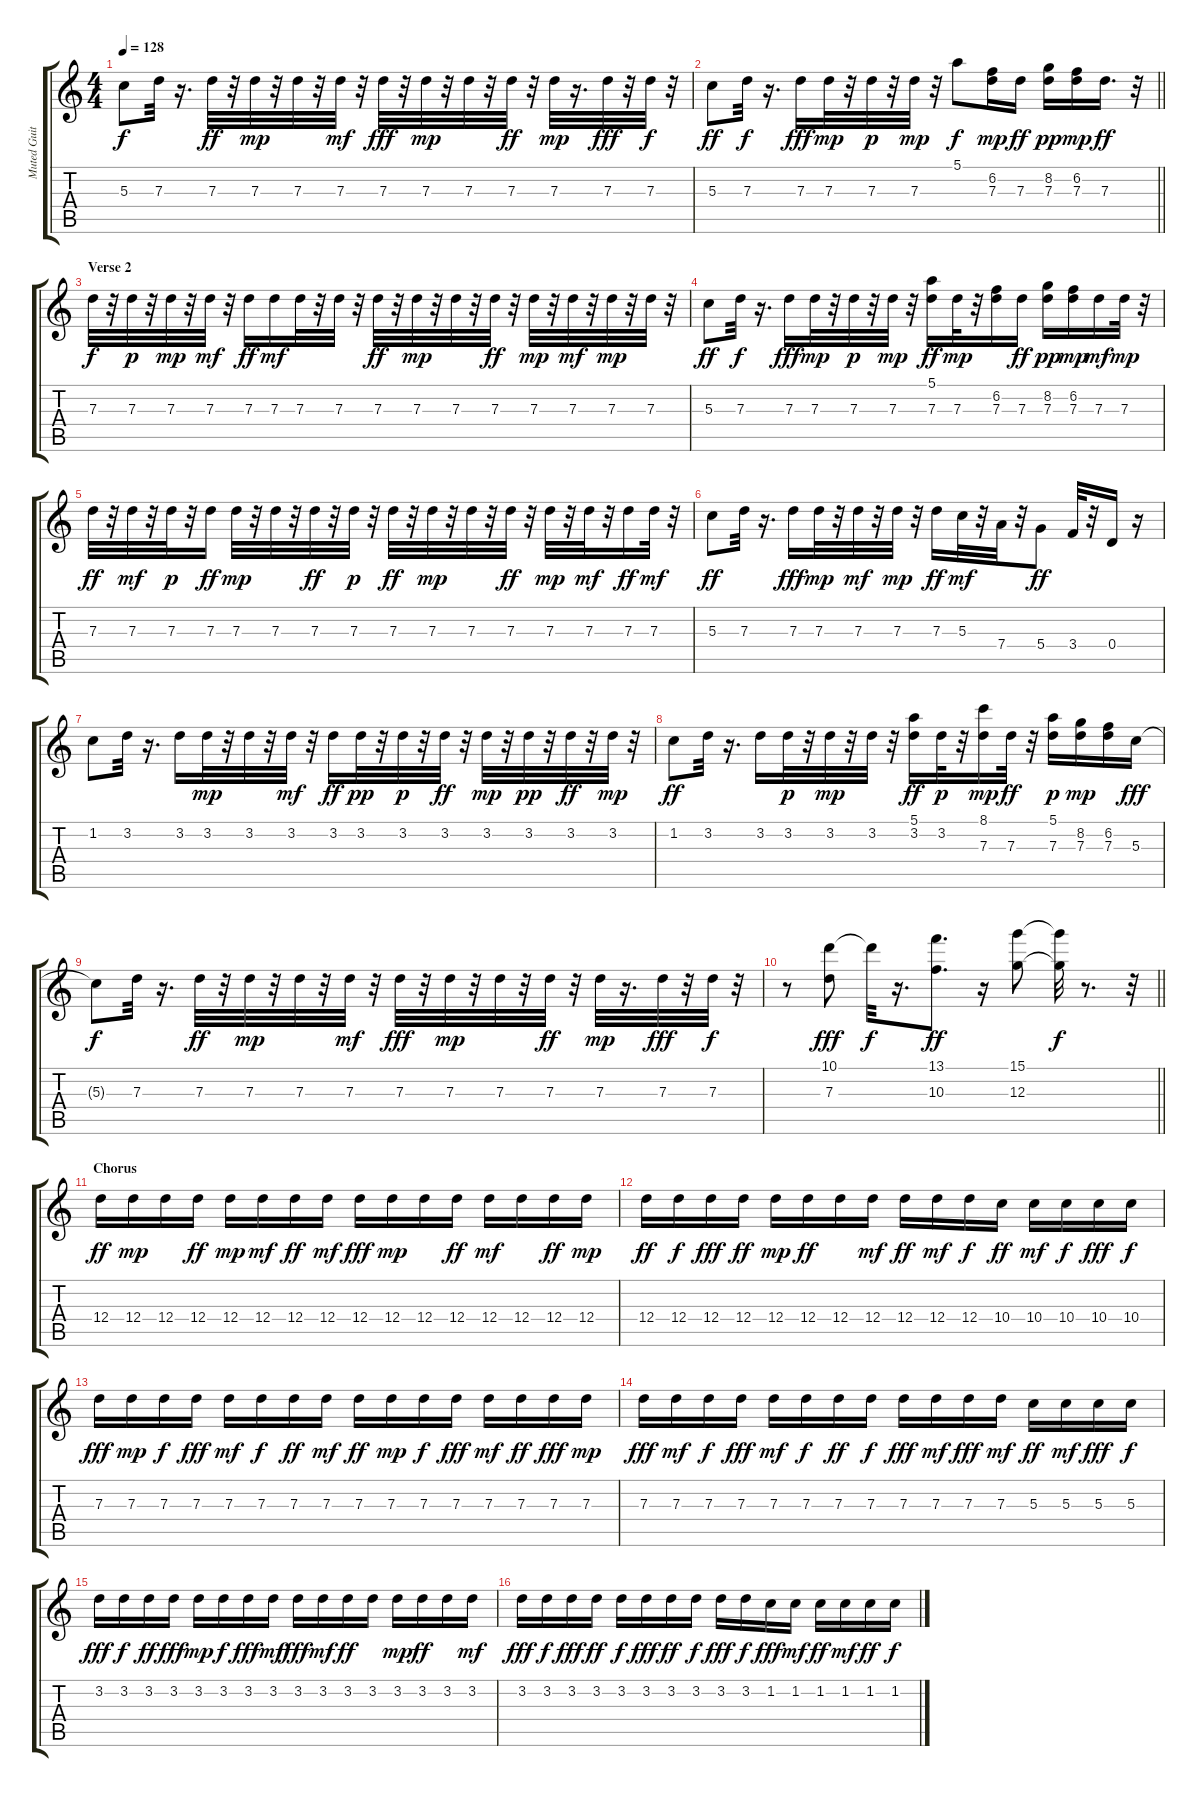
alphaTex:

\track ("Muted Guitar" "Muted Guit") {instrument electricguitarmuted}
\staff {score tabs}
\tuning (E4 B3 G3 D3 A2 E2) {hide}
\ts (4 4)
\tempo 128
\clef g2
\ks c
5.3{t}.8{dy f} 7.3.32 r.16{d} 7.3.32{dy ff} r.32 7.3.32{dy mp} r.32 7.3.32 r.32 7.3.32{dy mf} r.32 7.3.32{dy fff} r.32 7.3.32{dy mp} r.32 7.3.32 r.32 7.3.32{dy ff} r.32 7.3.32{dy mp} r.16{d} 7.3.32{dy fff} r.32 7.3.32{dy f} r.32 |
\barLineRight lightlight
5.3.8{dy ff} 7.3.32{dy f} r.16{d} 7.3.16{dy fff} 7.3.32{dy mp} r.32 7.3.32{dy p} r.32 7.3.32{dy mp} r.32 5.1.8{dy f} (6.2 7.3).16{dy mp} 7.3.16{dy ff} (8.2 7.3).16{dy pp} (6.2 7.3).16{dy mp} 7.3.16{d dy ff} r.32 |
\section ("" "Verse 2")
7.3.32{dy f} r.32 7.3.32{dy p} r.32 7.3.32{dy mp} r.32 7.3.32{dy mf} r.32 7.3.16{dy ff} 7.3.16{dy mf} 7.3.32 r.32 7.3.32 r.32 7.3.32{dy ff} r.32 7.3.32{dy mp} r.32 7.3.32 r.32 7.3.32{dy ff} r.32 7.3.32{dy mp} r.32 7.3.32{dy mf} r.32 7.3.32{dy mp} r.32 7.3.32 r.32 |
5.3.8{dy ff} 7.3.32{dy f} r.16{d} 7.3.16{dy fff} 7.3.32{dy mp} r.32 7.3.32{dy p} r.32 7.3.32{dy mp} r.32 (5.1 7.3).16{dy ff} 7.3.32{dy mp} r.32 (6.2 7.3).16 7.3.16{dy ff} (8.2 7.3).16{dy pp} (6.2 7.3).16{dy mp} 7.3.16{dy mf} 7.3.32{dy mp} r.32 |
7.3.32{dy ff} r.32 7.3.32{dy mf} r.32 7.3.32{dy p} r.32 7.3.16{dy ff} 7.3.32{dy mp} r.32 7.3.32 r.32 7.3.32{dy ff} r.32 7.3.32{dy p} r.32 7.3.32{dy ff} r.32 7.3.32{dy mp} r.32 7.3.32 r.32 7.3.32{dy ff} r.32 7.3.32{dy mp} r.32 7.3.32{dy mf} r.32 7.3.16{dy ff} 7.3.32{dy mf} r.32 |
5.3.8{dy ff} 7.3.32 r.16{d} 7.3.16{dy fff} 7.3.32{dy mp} r.32 7.3.32{dy mf} r.32 7.3.32{dy mp} r.32 7.3.16{dy ff} 5.3.32{dy mf} r.32 7.4.32 r.32 5.4.8{dy ff} 3.4.32 r.32 0.4.16 r.16 |
1.2.8 3.2.32 r.16{d} 3.2.16 3.2.32{dy mp} r.32 3.2.32 r.32 3.2.32{dy mf} r.32 3.2.16{dy ff} 3.2.32{dy pp} r.32 3.2.32{dy p} r.32 3.2.32{dy ff} r.32 3.2.32{dy mp} r.32 3.2.32{dy pp} r.32 3.2.32{dy ff} r.32 3.2.32{dy mp} r.32 |
1.2.8{dy ff} 3.2.32 r.16{d} 3.2.16 3.2.32{dy p} r.32 3.2.32{dy mp} r.32 3.2.32 r.32 (5.1 3.2).16{dy ff} 3.2.32{dy p} r.32 (8.1 7.3).16{dy mp} 7.3.32{dy ff} r.32 (5.1 7.3).16{dy p} (8.2 7.3).16{dy mp} (6.2 7.3).16 5.3.16{dy fff} |
5.3{t}.8{dy f} 7.3.32 r.16{d} 7.3.32{dy ff} r.32 7.3.32{dy mp} r.32 7.3.32 r.32 7.3.32{dy mf} r.32 7.3.32{dy fff} r.32 7.3.32{dy mp} r.32 7.3.32 r.32 7.3.32{dy ff} r.32 7.3.32{dy mp} r.16{d} 7.3.32{dy fff} r.32 7.3.32{dy f} r.32 |
\barLineRight lightlight
r.8 (10.1 7.3).8{dy fff} 10.1{t}.32{dy f} r.16{d} (13.1 10.3).8{d dy ff} r.16 (15.1 12.3).8 (15.1{t} 12.3{t}).32{dy f} r.8{d} r.32 |
\section ("" "Chorus")
12.4.16{dy ff} 12.4.16{dy mp} 12.4.16 12.4.16{dy ff} 12.4.16{dy mp} 12.4.16{dy mf} 12.4.16{dy ff} 12.4.16{dy mf} 12.4.16{dy fff} 12.4.16{dy mp} 12.4.16 12.4.16{dy ff} 12.4.16{dy mf} 12.4.16 12.4.16{dy ff} 12.4.16{dy mp} |
12.4.16{dy ff} 12.4.16{dy f} 12.4.16{dy fff} 12.4.16{dy ff} 12.4.16{dy mp} 12.4.16{dy ff} 12.4.16 12.4.16{dy mf} 12.4.16{dy ff} 12.4.16{dy mf} 12.4.16{dy f} 10.4.16{dy ff} 10.4.16{dy mf} 10.4.16{dy f} 10.4.16{dy fff} 10.4.16{dy f} |
7.3.16{dy fff} 7.3.16{dy mp} 7.3.16{dy f} 7.3.16{dy fff} 7.3.16{dy mf} 7.3.16{dy f} 7.3.16{dy ff} 7.3.16{dy mf} 7.3.16{dy ff} 7.3.16{dy mp} 7.3.16{dy f} 7.3.16{dy fff} 7.3.16{dy mf} 7.3.16{dy ff} 7.3.16{dy fff} 7.3.16{dy mp} |
7.3.16{dy fff} 7.3.16{dy mf} 7.3.16{dy f} 7.3.16{dy fff} 7.3.16{dy mf} 7.3.16{dy f} 7.3.16{dy ff} 7.3.16{dy f} 7.3.16{dy fff} 7.3.16{dy mf} 7.3.16{dy fff} 7.3.16{dy mf} 5.3.16{dy ff} 5.3.16{dy mf} 5.3.16{dy fff} 5.3.16{dy f} |
3.2.16{dy fff} 3.2.16{dy f} 3.2.16{dy ff} 3.2.16{dy fff} 3.2.16{dy mp} 3.2.16{dy f} 3.2.16{dy fff} 3.2.16{dy mf} 3.2.16{dy fff} 3.2.16{dy mf} 3.2.16{dy ff} 3.2.16 3.2.16{dy mp} 3.2.16{dy ff} 3.2.16 3.2.16{dy mf} |
3.2.16{dy fff} 3.2.16{dy f} 3.2.16{dy fff} 3.2.16{dy ff} 3.2.16{dy f} 3.2.16{dy fff} 3.2.16{dy ff} 3.2.16{dy f} 3.2.16{dy fff} 3.2.16{dy f} 1.2.16{dy fff} 1.2.16{dy mf} 1.2.16{dy ff} 1.2.16{dy mf} 1.2.16{dy ff} 1.2.16{dy f}
